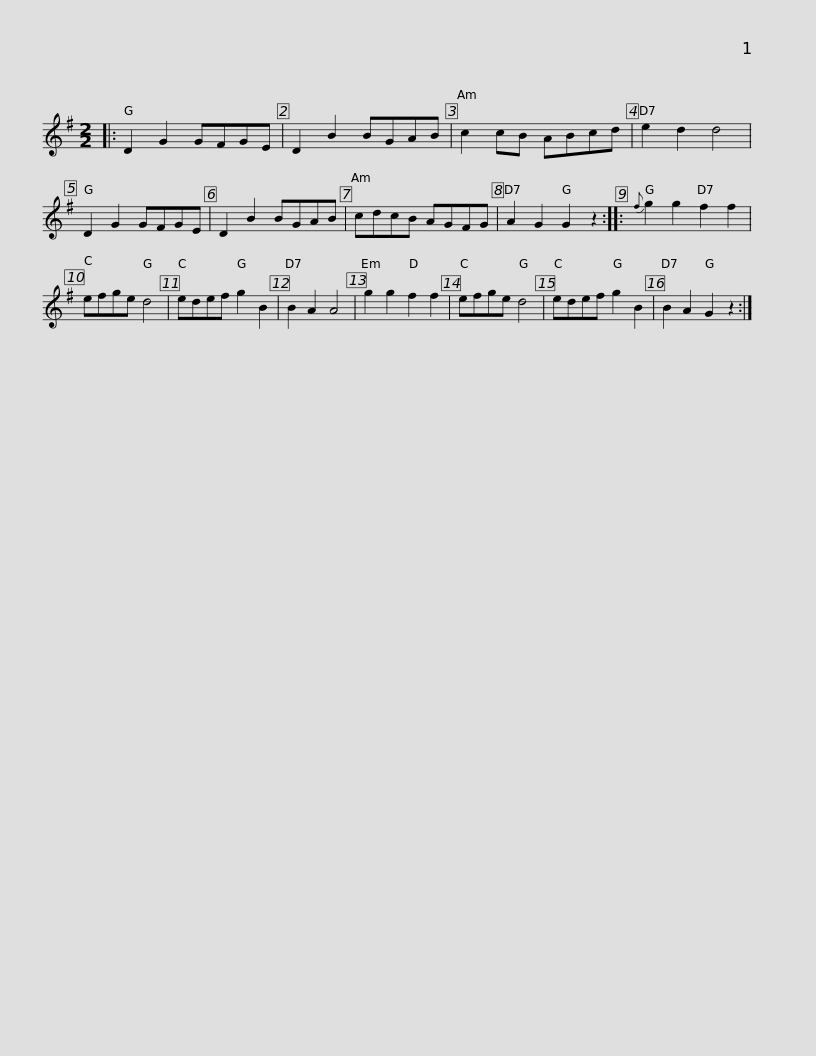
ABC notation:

X:1
L:1/8
M:2/2
I:linebreak $
K:G
V:1 treble
V:1
|: D2 G2 GFGE | D2 B2 BGAB | c2 cB ABcd | e2 d2 d4 | D2 G2 GFGE | %5
 D2 B2 BGAB | cdcB AGFG |$ A2 G2 G2 z2 ::{f} g2 g2 f2 f2 | efge d4 | %10
 edef g2 B2 | B2 A2 A4 | g2 g2 f2 f2 | efge d4 | edef g2 B2 |$ %15
 B2 A2 G2 z2 :| %16
